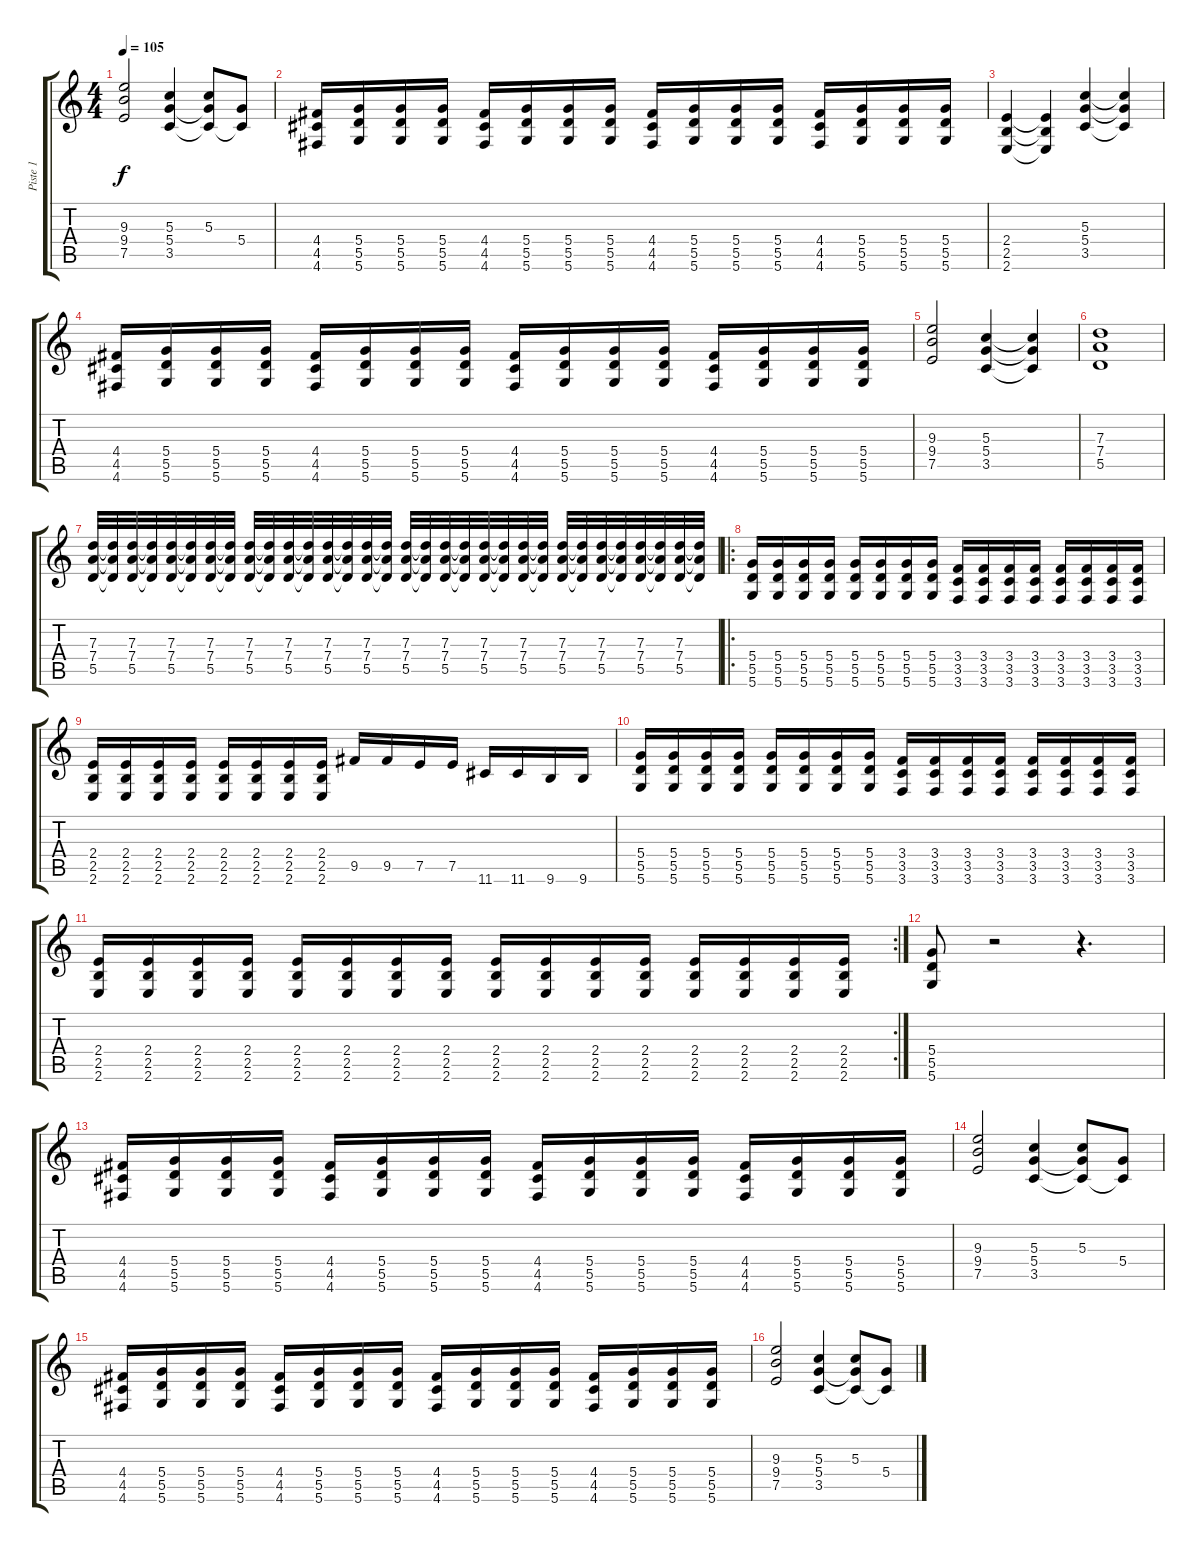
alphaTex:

\track ("Piste 1" "Piste 1") {instrument distortionguitar}
\staff {score tabs}
\tuning (E4 B3 G3 D3 A2 D2) {hide}
\ts (4 4)
\tempo 105
\clef g2
\ks c
(9.3 9.4 7.5).2{dy f} (5.3 5.4 3.5).4 (5.3 5.4{t} 3.5{t}).8 (5.4 3.5{t}).8 |
(4.4 4.5 4.6).16 (5.4 5.5 5.6).16 (5.4 5.5 5.6).16 (5.4 5.5 5.6).16 (4.4 4.5 4.6).16 (5.4 5.5 5.6).16 (5.4 5.5 5.6).16 (5.4 5.5 5.6).16 (4.4 4.5 4.6).16 (5.4 5.5 5.6).16 (5.4 5.5 5.6).16 (5.4 5.5 5.6).16 (4.4 4.5 4.6).16 (5.4 5.5 5.6).16 (5.4 5.5 5.6).16 (5.4 5.5 5.6).16 |
(2.4 2.5 2.6).4 (2.4{t} 2.5{t} 2.6{t}).4 (5.3 5.4 3.5).4 (5.3{t} 5.4{t} 3.5{t}).4 |
(4.4 4.5 4.6).16 (5.4 5.5 5.6).16 (5.4 5.5 5.6).16 (5.4 5.5 5.6).16 (4.4 4.5 4.6).16 (5.4 5.5 5.6).16 (5.4 5.5 5.6).16 (5.4 5.5 5.6).16 (4.4 4.5 4.6).16 (5.4 5.5 5.6).16 (5.4 5.5 5.6).16 (5.4 5.5 5.6).16 (4.4 4.5 4.6).16 (5.4 5.5 5.6).16 (5.4 5.5 5.6).16 (5.4 5.5 5.6).16 |
(9.3 9.4 7.5).2 (5.3 5.4 3.5).4 (5.3{t} 5.4{t} 3.5{t}).4 |
(7.3 7.4 5.5).1 |
(7.3 7.4 5.5).32 (7.3{t} 7.4{t} 5.5{t}).32 (7.3 7.4 5.5).32 (7.3{t} 7.4{t} 5.5{t}).32 (7.3 7.4 5.5).32 (7.3{t} 7.4{t} 5.5{t}).32 (7.3 7.4 5.5).32 (7.3{t} 7.4{t} 5.5{t}).32 (7.3 7.4 5.5).32 (7.3{t} 7.4{t} 5.5{t}).32 (7.3 7.4 5.5).32 (7.3{t} 7.4{t} 5.5{t}).32 (7.3 7.4 5.5).32 (7.3{t} 7.4{t} 5.5{t}).32 (7.3 7.4 5.5).32 (7.3{t} 7.4{t} 5.5{t}).32 (7.3 7.4 5.5).32 (7.3{t} 7.4{t} 5.5{t}).32 (7.3 7.4 5.5).32 (7.3{t} 7.4{t} 5.5{t}).32 (7.3 7.4 5.5).32 (7.3{t} 7.4{t} 5.5{t}).32 (7.3 7.4 5.5).32 (7.3{t} 7.4{t} 5.5{t}).32 (7.3 7.4 5.5).32 (7.3{t} 7.4{t} 5.5{t}).32 (7.3 7.4 5.5).32 (7.3{t} 7.4{t} 5.5{t}).32 (7.3 7.4 5.5).32 (7.3{t} 7.4{t} 5.5{t}).32 (7.3 7.4 5.5).32 (7.3{t} 7.4{t} 5.5{t}).32 |
\ro
(5.4 5.5 5.6).16 (5.4 5.5 5.6).16 (5.4 5.5 5.6).16 (5.4 5.5 5.6).16 (5.4 5.5 5.6).16 (5.4 5.5 5.6).16 (5.4 5.5 5.6).16 (5.4 5.5 5.6).16 (3.4 3.5 3.6).16 (3.4 3.5 3.6).16 (3.4 3.5 3.6).16 (3.4 3.5 3.6).16 (3.4 3.5 3.6).16 (3.4 3.5 3.6).16 (3.4 3.5 3.6).16 (3.4 3.5 3.6).16 |
(2.4 2.5 2.6).16 (2.4 2.5 2.6).16 (2.4 2.5 2.6).16 (2.4 2.5 2.6).16 (2.4 2.5 2.6).16 (2.4 2.5 2.6).16 (2.4 2.5 2.6).16 (2.4 2.5 2.6).16 9.5.16 9.5.16 7.5.16 7.5.16 11.6.16 11.6.16 9.6.16 9.6.16 |
(5.4 5.5 5.6).16 (5.4 5.5 5.6).16 (5.4 5.5 5.6).16 (5.4 5.5 5.6).16 (5.4 5.5 5.6).16 (5.4 5.5 5.6).16 (5.4 5.5 5.6).16 (5.4 5.5 5.6).16 (3.4 3.5 3.6).16 (3.4 3.5 3.6).16 (3.4 3.5 3.6).16 (3.4 3.5 3.6).16 (3.4 3.5 3.6).16 (3.4 3.5 3.6).16 (3.4 3.5 3.6).16 (3.4 3.5 3.6).16 |
\rc 2
(2.4 2.5 2.6).16 (2.4 2.5 2.6).16 (2.4 2.5 2.6).16 (2.4 2.5 2.6).16 (2.4 2.5 2.6).16 (2.4 2.5 2.6).16 (2.4 2.5 2.6).16 (2.4 2.5 2.6).16 (2.4 2.5 2.6).16 (2.4 2.5 2.6).16 (2.4 2.5 2.6).16 (2.4 2.5 2.6).16 (2.4 2.5 2.6).16 (2.4 2.5 2.6).16 (2.4 2.5 2.6).16 (2.4 2.5 2.6).16 |
(5.4 5.5 5.6).8 r.2 r.4{d} |
(4.4 4.5 4.6).16 (5.4 5.5 5.6).16 (5.4 5.5 5.6).16 (5.4 5.5 5.6).16 (4.4 4.5 4.6).16 (5.4 5.5 5.6).16 (5.4 5.5 5.6).16 (5.4 5.5 5.6).16 (4.4 4.5 4.6).16 (5.4 5.5 5.6).16 (5.4 5.5 5.6).16 (5.4 5.5 5.6).16 (4.4 4.5 4.6).16 (5.4 5.5 5.6).16 (5.4 5.5 5.6).16 (5.4 5.5 5.6).16 |
(9.3 9.4 7.5).2 (5.3 5.4 3.5).4 (5.3 5.4{t} 3.5{t}).8 (5.4 3.5{t}).8 |
(4.4 4.5 4.6).16 (5.4 5.5 5.6).16 (5.4 5.5 5.6).16 (5.4 5.5 5.6).16 (4.4 4.5 4.6).16 (5.4 5.5 5.6).16 (5.4 5.5 5.6).16 (5.4 5.5 5.6).16 (4.4 4.5 4.6).16 (5.4 5.5 5.6).16 (5.4 5.5 5.6).16 (5.4 5.5 5.6).16 (4.4 4.5 4.6).16 (5.4 5.5 5.6).16 (5.4 5.5 5.6).16 (5.4 5.5 5.6).16 |
(9.3 9.4 7.5).2 (5.3 5.4 3.5).4 (5.3 5.4{t} 3.5{t}).8 (5.4 3.5{t}).8
